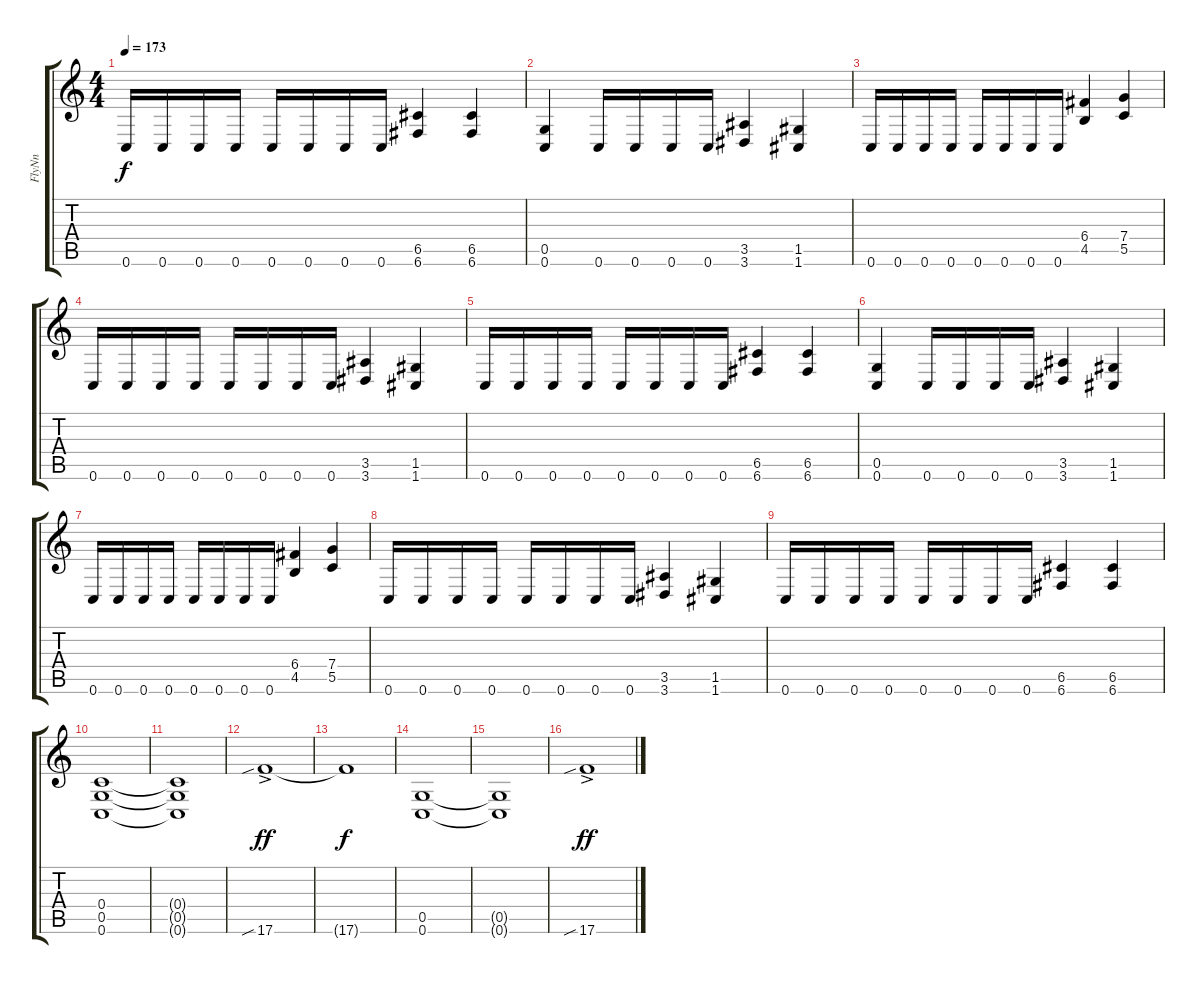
\track ("FlyNn" "FlyNn") {instrument distortionguitar}
\staff {score tabs}
\tuning (D4 A3 F3 C3 G2 C2) {hide}
\ts (4 4)
\tempo 173
\clef g2
\ks c
0.6.16{dy f} 0.6.16 0.6.16 0.6.16 0.6.16 0.6.16 0.6.16 0.6.16 (6.5 6.6).4 (6.5 6.6).4 |
(0.5 0.6).4 0.6.16 0.6.16 0.6.16 0.6.16 (3.5 3.6).4 (1.5 1.6).4 |
0.6.16 0.6.16 0.6.16 0.6.16 0.6.16 0.6.16 0.6.16 0.6.16 (6.4 4.5).4 (7.4 5.5).4 |
0.6.16 0.6.16 0.6.16 0.6.16 0.6.16 0.6.16 0.6.16 0.6.16 (3.5 3.6).4 (1.5 1.6).4 |
0.6.16 0.6.16 0.6.16 0.6.16 0.6.16 0.6.16 0.6.16 0.6.16 (6.5 6.6).4 (6.5 6.6).4 |
(0.5 0.6).4 0.6.16 0.6.16 0.6.16 0.6.16 (3.5 3.6).4 (1.5 1.6).4 |
0.6.16 0.6.16 0.6.16 0.6.16 0.6.16 0.6.16 0.6.16 0.6.16 (6.4 4.5).4 (7.4 5.5).4 |
0.6.16 0.6.16 0.6.16 0.6.16 0.6.16 0.6.16 0.6.16 0.6.16 (3.5 3.6).4 (1.5 1.6).4 |
0.6.16 0.6.16 0.6.16 0.6.16 0.6.16 0.6.16 0.6.16 0.6.16 (6.5 6.6).4 (6.5 6.6).4 |
(0.4 0.5 0.6).1 |
(0.4{t} 0.5{t} 0.6{t}).1 |
17.6{sib ac}.1{dy ff} |
17.6{t}.1{dy f} |
(0.5 0.6).1 |
(0.5{t} 0.6{t}).1 |
17.6{sib ac}.1{dy ff}
